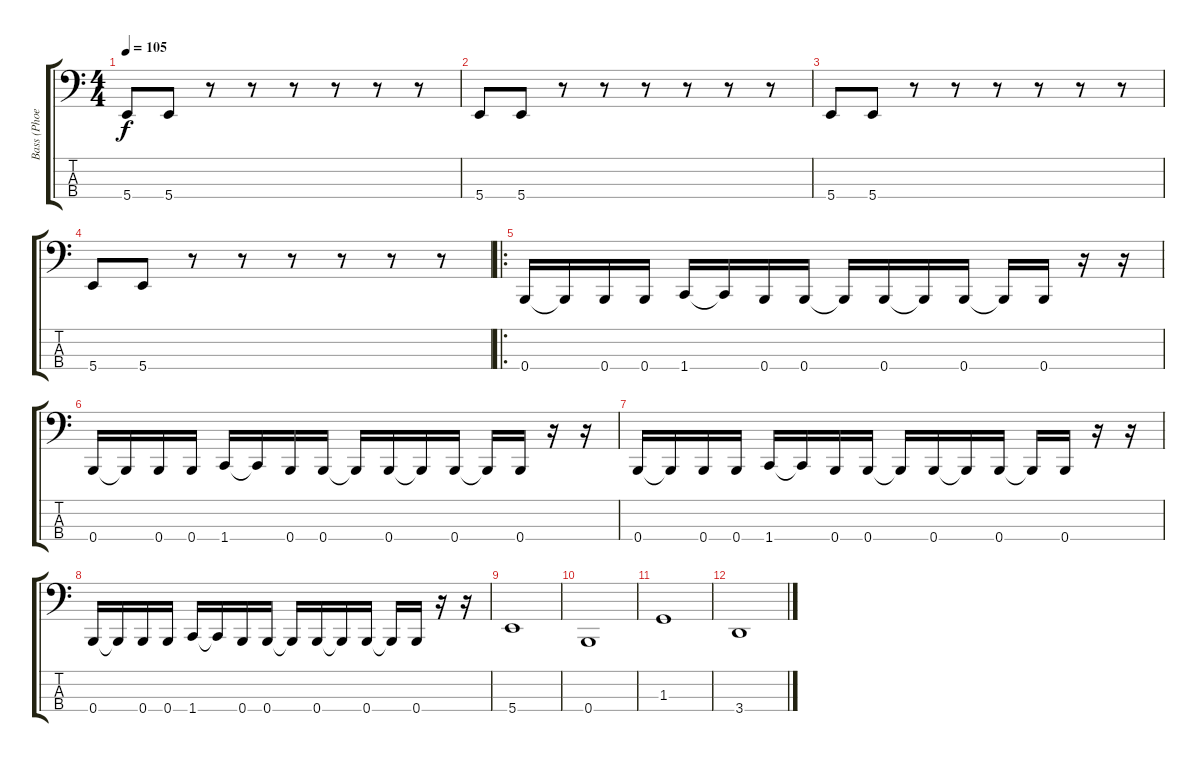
\track ("Bass (Phoenix)" "Bass (Phoe") {instrument electricbassfinger}
\staff {score tabs}
\tuning (E2 B1 Gb1 B0) {hide}
\ts (4 4)
\tempo 105
\clef f4
\ks c
5.4.8{dy f instrument electricbassfinger} 5.4.8 r.8 r.8 r.8 r.8 r.8 r.8 |
5.4.8 5.4.8 r.8 r.8 r.8 r.8 r.8 r.8 |
5.4.8 5.4.8 r.8 r.8 r.8 r.8 r.8 r.8 |
5.4.8 5.4.8 r.8 r.8 r.8 r.8 r.8 r.8 |
\ro
0.4.16 0.4{t}.16 0.4.16 0.4.16 1.4.16 1.4{t}.16 0.4.16 0.4.16 0.4{t}.16 0.4.16 0.4{t}.16 0.4.16 0.4{t}.16 0.4.16 r.16 r.16 |
0.4.16 0.4{t}.16 0.4.16 0.4.16 1.4.16 1.4{t}.16 0.4.16 0.4.16 0.4{t}.16 0.4.16 0.4{t}.16 0.4.16 0.4{t}.16 0.4.16 r.16 r.16 |
0.4.16 0.4{t}.16 0.4.16 0.4.16 1.4.16 1.4{t}.16 0.4.16 0.4.16 0.4{t}.16 0.4.16 0.4{t}.16 0.4.16 0.4{t}.16 0.4.16 r.16 r.16 |
0.4.16 0.4{t}.16 0.4.16 0.4.16 1.4.16 1.4{t}.16 0.4.16 0.4.16 0.4{t}.16 0.4.16 0.4{t}.16 0.4.16 0.4{t}.16 0.4.16 r.16 r.16 |
5.4.1 |
0.4.1 |
1.3.1 |
3.4.1
